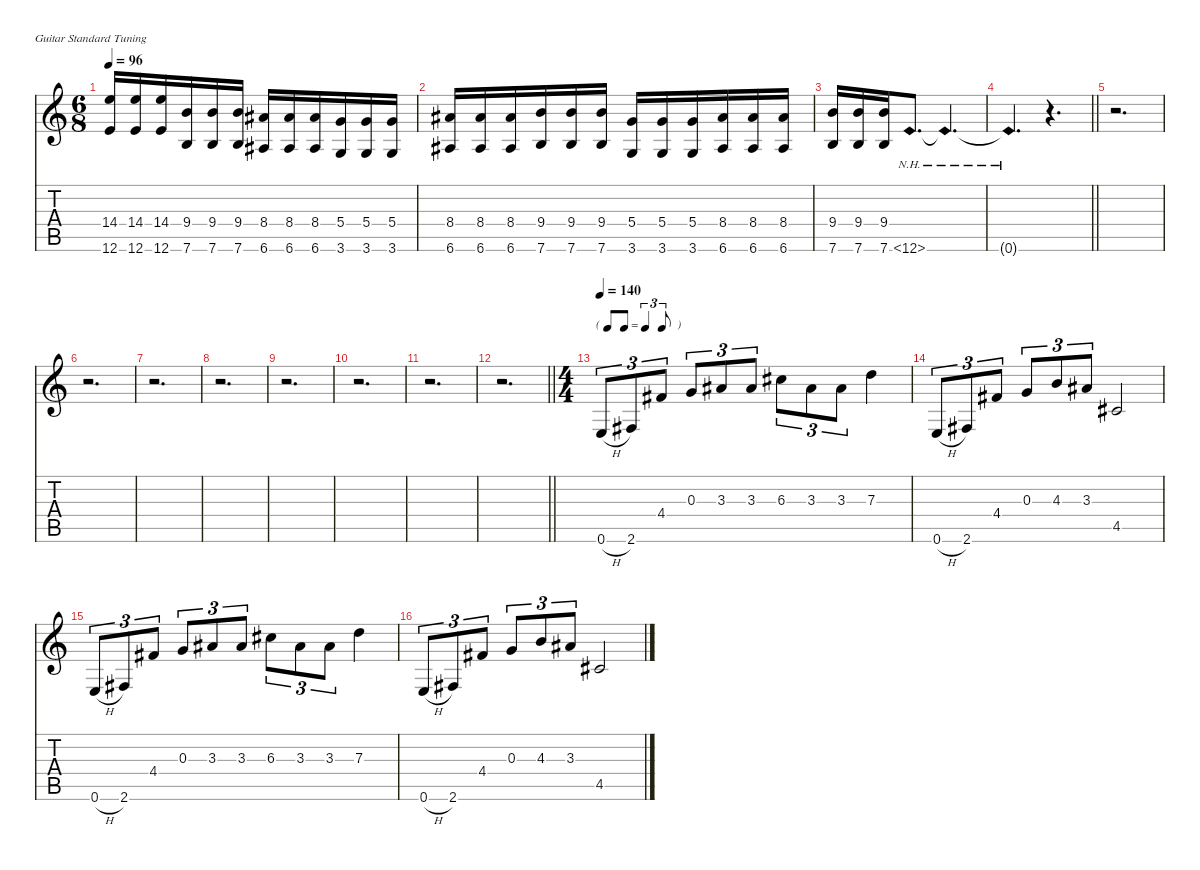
\defaultSystemsLayout 4
\hideDynamics
\bracketExtendMode nobrackets
\singleTrackTrackNamePolicy hidden
\multiTrackTrackNamePolicy hidden
\firstSystemTrackNameMode fullname
\firstSystemTrackNameOrientation horizontal
\otherSystemsTrackNameOrientation horizontal
\track ("Rhythm Guitar 2 [Mikael Akerfeldt + Pete" "dist.guit.") {defaultSystemsLayout 4 instrument distortionguitar}
\staff {score tabs}
\tuning (E4 B3 G3 D3 A2 E2)
\ts (6 8)
\tempo 96
\clef g2
\ks c
(14.4 12.6).16{dy mf beam Up} (14.4 12.6).16{beam Up} (14.4 12.6).16{beam Up} (9.4 7.6).16{beam Up} (9.4 7.6).16{beam Up} (9.4 7.6).16{beam Up} (8.4{acc #} 6.6{acc #}).16{beam Up} (8.4{acc #} 6.6{acc #}).16{beam Up} (8.4{acc #} 6.6{acc #}).16{beam Up} (5.4 3.6).16{beam Up} (5.4 3.6).16{beam Up} (5.4 3.6).16{beam Up} |
(8.4{acc #} 6.6{acc #}).16{beam Up} (8.4{acc #} 6.6{acc #}).16{beam Up} (8.4{acc #} 6.6{acc #}).16{beam Up} (9.4 7.6).16{beam Up} (9.4 7.6).16{beam Up} (9.4 7.6).16{beam Up} (5.4 3.6).16{beam Up} (5.4 3.6).16{beam Up} (5.4 3.6).16{beam Up} (8.4{acc #} 6.6{acc #}).16{beam Up} (8.4{acc #} 6.6{acc #}).16{beam Up} (8.4{acc #} 6.6{acc #}).16{beam Up} |
(9.4 7.6).16{beam Up} (9.4 7.6).16{beam Up} (9.4 7.6).16{beam Up} 0.6{nh}.8{d beam Up} 0.6{nh t}.4{d beam Up} |
\barLineRight lightlight
0.6{nh t}.4{d beam Up} r.4{d beam Up} |
r.2{d beam Down} |
r.2{d beam Down} |
r.2{d beam Down} |
r.2{d beam Down} |
r.2{d beam Down} |
r.2{d beam Down} |
r.2{d beam Down} |
\barLineRight lightlight
r.2{d beam Down} |
\ts (4 4)
\beaming (8 2 2 2 2)
\tf triplet8th
\tempo 140
0.6{h}.8{tu (3 2) dy f beam Up} 2.6{acc #}.8{tu (3 2) beam Up} 4.4{acc #}.8{tu (3 2) beam Up} 0.3.8{tu (3 2) beam Up} 3.3{acc #}.8{tu (3 2) beam Up} 3.3{acc #}.8{tu (3 2) beam Up} 6.3{acc #}.8{tu (3 2) beam Down} 3.3{acc #}.8{tu (3 2) beam Down} 3.3{acc #}.8{tu (3 2) beam Down} 7.3.4{beam Down} |
0.6{h}.8{tu (3 2) beam Up} 2.6{acc #}.8{tu (3 2) beam Up} 4.4{acc #}.8{tu (3 2) beam Up} 0.3.8{tu (3 2) beam Up} 4.3.8{tu (3 2) beam Up} 3.3{acc #}.8{tu (3 2) beam Up} 4.5{acc #}.2{beam Up} |
0.6{h}.8{tu (3 2) beam Up} 2.6{acc #}.8{tu (3 2) beam Up} 4.4{acc #}.8{tu (3 2) beam Up} 0.3.8{tu (3 2) beam Up} 3.3{acc #}.8{tu (3 2) beam Up} 3.3{acc #}.8{tu (3 2) beam Up} 6.3{acc #}.8{tu (3 2) beam Down} 3.3{acc #}.8{tu (3 2) beam Down} 3.3{acc #}.8{tu (3 2) beam Down} 7.3.4{beam Down} |
0.6{h}.8{tu (3 2) beam Up} 2.6{acc #}.8{tu (3 2) beam Up} 4.4{acc #}.8{tu (3 2) beam Up} 0.3.8{tu (3 2) beam Up} 4.3.8{tu (3 2) beam Up} 3.3{acc #}.8{tu (3 2) beam Up} 4.5{acc #}.2{beam Up}
